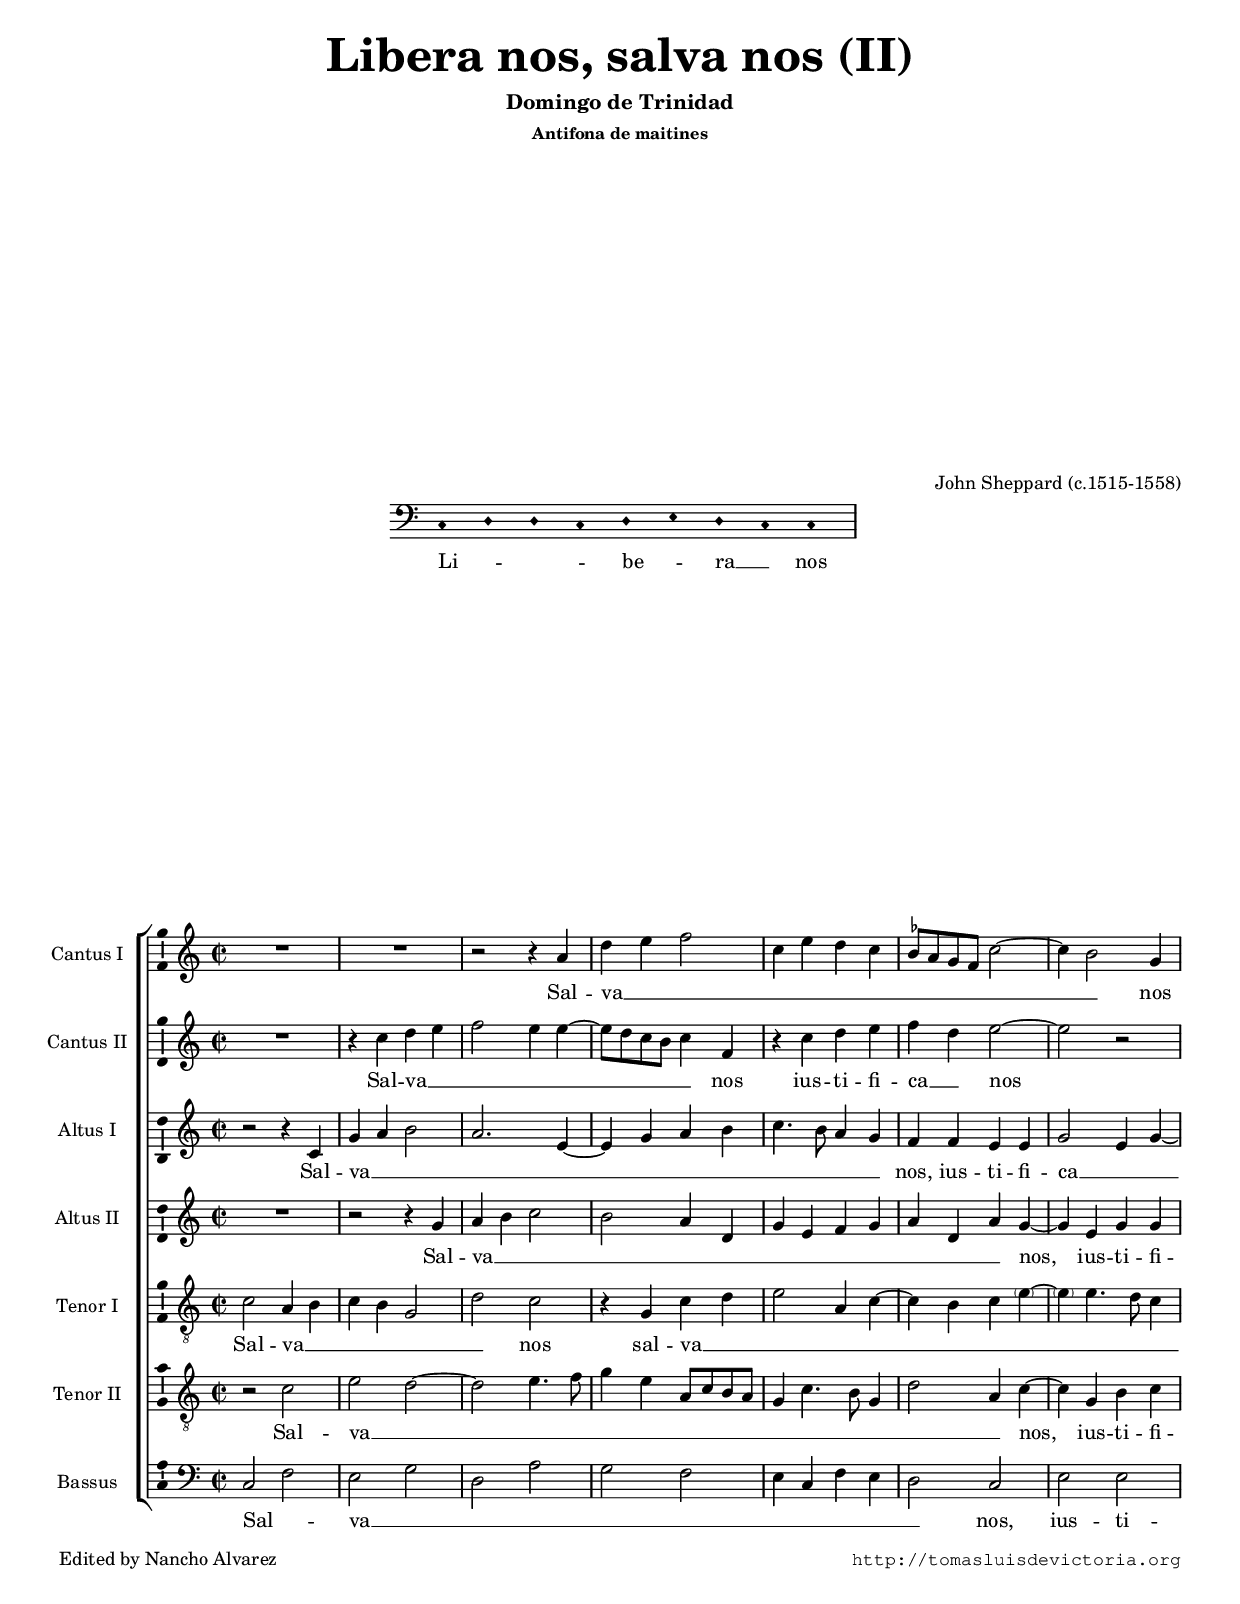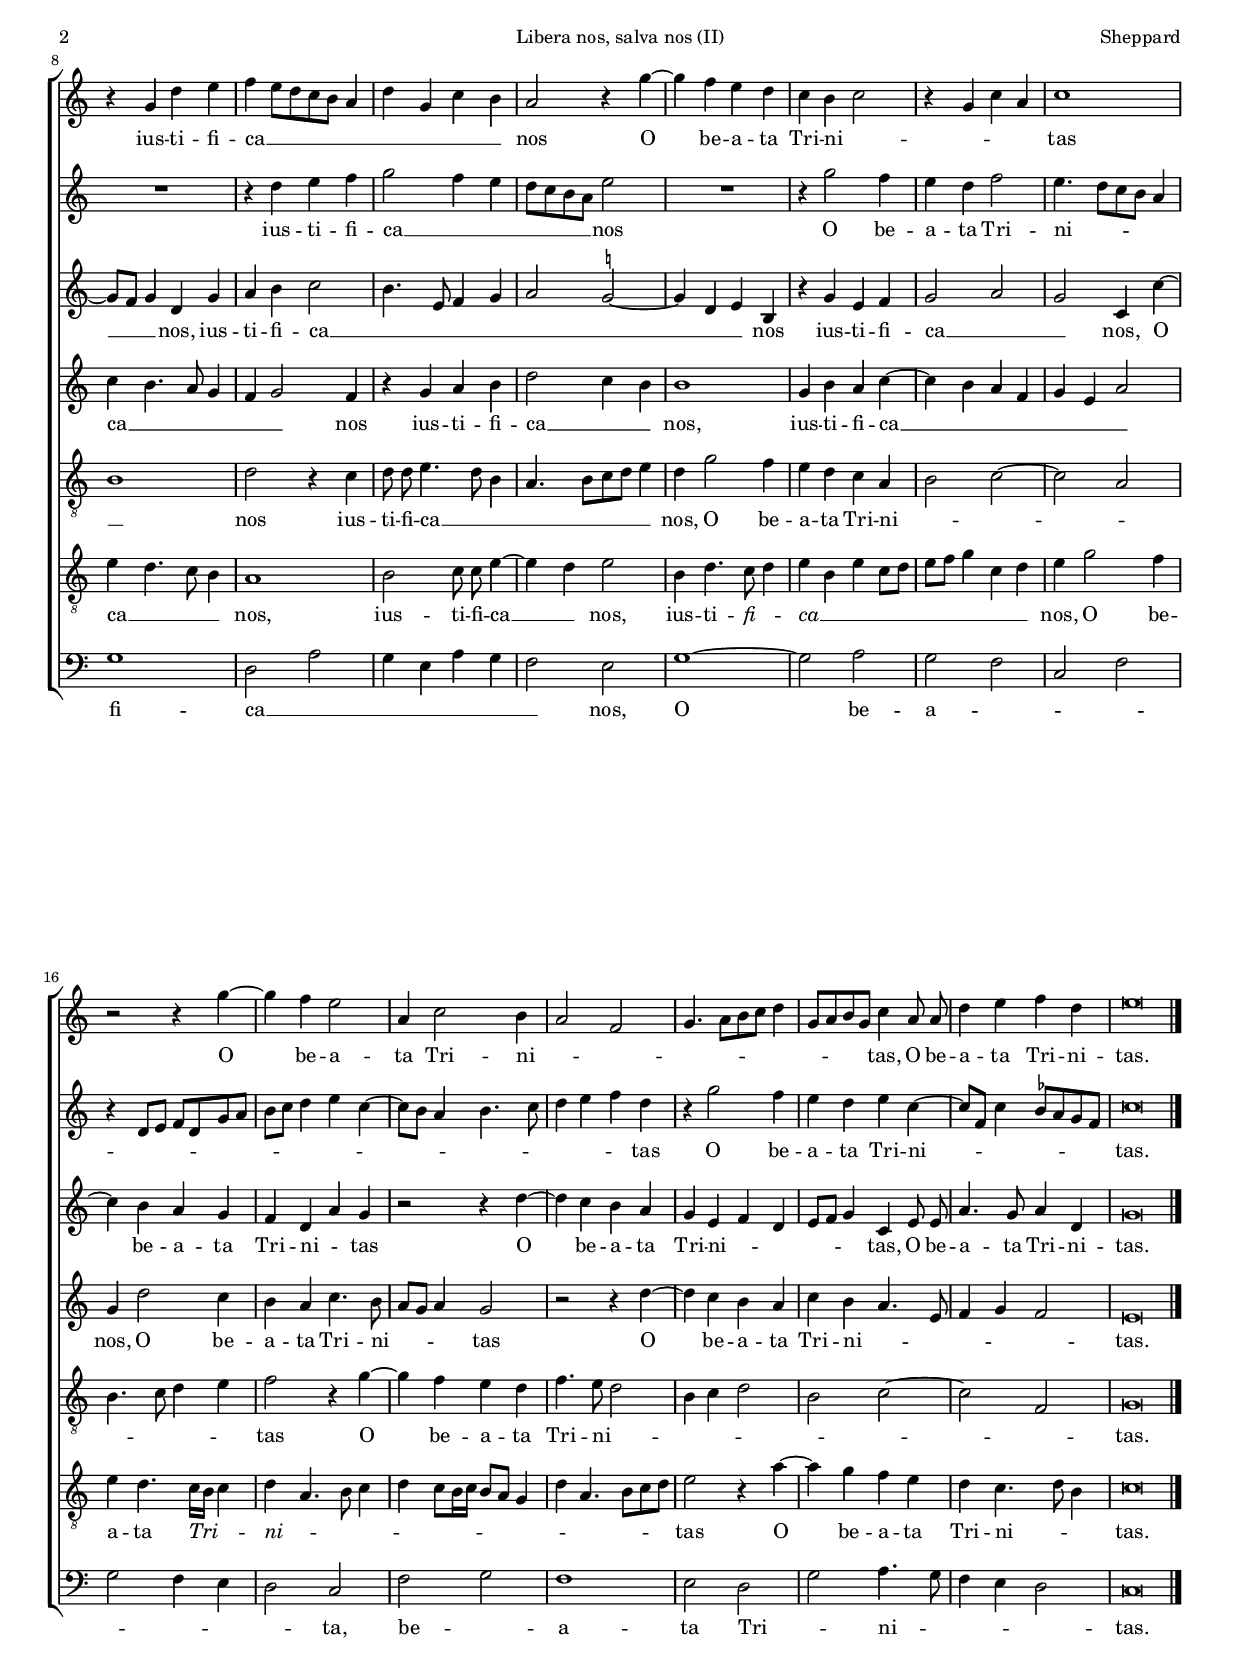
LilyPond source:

\version "2.11.45"

#(set-default-paper-size "a4")
#(set-global-staff-size 16)
#(ly:set-option 'point-and-click #f)

italicas=\override LyricText #'font-shape = #'italic
rectas=\override LyricText #'font-shape = #'upright
ss=\once \set suggestAccidentals = ##t


\header {
	title=\markup{\column {" " " " " " " " " " \bigger \bigger \bigger \bigger "Libera nos, salva nos (II)" }}
	subtitle=\markup{\column{ " " "Domingo de Trinidad" }}
	subsubtitle=\markup{\column{" " "Antifona de maitines" " " " " " " " " " " " " " " " " " " " " " " " " " " }}
	composer="John Sheppard (c.1515-1558)"
	%opus="(-)"
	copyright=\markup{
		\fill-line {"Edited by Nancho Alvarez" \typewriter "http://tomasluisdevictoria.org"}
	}
%	tagline=""
}

\score {\transpose c' b{
<<
         \new Voice = "canto" {
                 \override Staff.TimeSignature #'stencil = #'()
                 \override Stem   #'transparent = ##t
                 \set Score.timing = ##f
                 \override NoteHead   #'style = #'neomensural         
                 \clef "bass" 
                 \key des \major
                 des ees ees des ees f ees des des \bar "|"
         }
         \new Lyrics \lyricsto "canto" {
                 Li -- _ _ _ be -- _ ra __ _ nos
         }
>>
        }%transpose
\layout {
        ragged-right = ##f
        line-width=13.5\cm 
        indent=5.6\cm
}
}

global={\key des \major \time 2/2 \skip 1*23 \bar "|." }


cantus=\relative c''{
	R1
	R
	r2 r4 bes
	ees f ges2
	des4 f ees des
	\ss ces8 bes aes ges des'2 ~
	des4 c2 aes4
	r4 aes ees' f 
	ges f8[ es des c] bes4
	ees aes, des c 
	bes2 r4 aes'4 ~
	aes4 ges f ees
	des c des2
	r4 aes des bes
	des1
	r2 r4 aes' ~
	aes ges f2
	bes,4 des2 c4
	bes2 ges
	aes4. bes8[ c des] ees4
	aes,8 bes c aes des4 bes8 \noBeam bes
	ees4 f ges ees
	f\breve*1/2
}

cantusdos=\relative c''{
	R1
	r4 des ees f 
	ges2 f4 f ~
	f8 ees des c des4 ges,
	r4 des' ees f
	ges ees f2 ~
	f r
	R1
	r4 ees f ges
	aes2 ges4 f
	ees8 des c bes f'2
	R1
	r4 aes2 ges4
	f4 ees ges2
	f4. ees8[ des c] bes4
	r4 ees,8 f ges ees aes bes
	c des ees4 f des ~
	des8 c bes4 c4. des8
	ees4 f ges ees
	r4 aes2 ges4
	f4 ees f des ~
	des8 ges, des'4 \ss ces8 bes aes ges
	des'\breve*1/2
}

altus=\relative c'{
	r2 r4 des 
	aes' bes c2 
	bes2. f4 ~
	f aes bes c
	des4. c8 bes4 aes
	ges ges f f
	aes2 f4 aes ~
	aes8 ges aes4 ees aes
	bes c des2
	c4. f,8 ges4 aes
	bes2 \ss aes?2 ~
	aes4 ees f c
	r4 aes' f ges
	aes2 bes
	aes2 des,4 des' ~
	des c bes aes
	ges ees bes' aes
	r2 r4 ees' ~
	ees4 des c bes
	aes f ges ees
	f8 ges aes4 des, f8 \noBeam f
	bes4. aes8 bes4 ees,
	aes\breve*1/2
}

altusdos=\relative c''{
	R1
	r2 r4 aes 
	bes c des2
	c bes4 ees,
	aes4 f ges aes
	bes ees, bes' aes ~
	aes f aes aes
	des c4. bes8 aes4
	ges aes2 ges4
	r4 aes bes c
	ees2 des4 c
	c1
	aes4 c bes4 des4 ~
	des c bes ges
	aes f bes2
	aes4 ees'2 des4
	c bes des4. c8 
	bes8 aes bes4 aes2
	r2 r4 ees' ~
	ees des c bes
	des c bes4. f8 
	ges4 aes4 ges2
	f\breve*1/2
}

tenor=\relative c'{
	des2 bes4 c des c aes2
	ees' des
	r4 aes des ees
	f2 bes,4 des ~
	des c des \parenthesize f ~
	\parenthesize f f4. ees8 des4
	c1
	ees2 r4 des
	ees8 \noBeam ees f4. ees8 c4
	bes4. c8[ des ees] f4
	ees4 aes2 ges4
	f ees des bes
	c2 des2 ~
	des bes
	c4. des8 ees4 f
	ges2 r4 aes ~
	aes ges f ees
	ges4. f8 ees2
	c4 des ees2
	c des ~
	des ges,
	aes\breve*1/2
}

tenordos=\relative c'{
	r2 des 
	f ees ~
	ees f4. ges8 aes4 f bes,8 des c bes
	aes4 des4. c8 aes4
	ees'2 bes4 des ~
	des aes c des 
	f ees4. des8 c4
	bes1
	c2 des8 \noBeam des f4 ~
	f es4 f2
	c4 ees4. des8 ees4
	f4 c f des8 ees
	f ges aes4 des, ees
	f aes2 ges4
	f ees4. des16 c des4
	ees bes4. c8 des4 
	ees des8 c16 des c8 bes aes4
	ees'4 bes4. c8 des ees
	f2 r4 bes ~
	bes aes ges f
	ees des4. ees8 c4
	des\breve*1/2
}

bassus=\relative c{
	des2 ges
	f aes
	ees bes'
	aes ges
	f4 des ges f
	ees2 des
	f f 
	aes1
	ees2 bes'
	aes4 f bes aes
	ges2 f
	aes1 ~
	aes2 bes2
	aes2 ges
	des ges
	aes
	ges4 f
	ees2 des
	ges aes
	ges1
	f2 ees
	aes2 bes4. aes8
	ges4 f ees2
	des\breve*1/2
}


textocantus=\lyricmode{
Sal -- va __ _ _ _ _ _ _ _ _ _ _ _ _ _ nos
ius -- ti -- fi -- ca __ _ _ _ _ _ _ _ _ _ nos
O _ be -- a -- ta Tri -- ni -- _ _ _ _ tas
O _ be -- a -- ta Tri -- ni -- _ _ _ _ _ _ _ _ _ _ _ tas,
O be -- a -- ta Tri -- ni -- tas.
}

textocantusdos=\lyricmode{
Sal -- va __ _ _ _ _ _ _ _ _ _ nos
ius -- ti -- fi -- ca __ _ nos _
ius -- ti -- fi -- ca __ _ _ _ _ _ _ nos
O be -- a -- ta Tri -- ni -- _ _ _ _ _ _ _ _ _ _ _ _ _ _ _ _ _ _ _ _ _ _ _ tas
O be -- a -- ta Tri -- ni -- _ _ _ _ _ _ _ tas.
}

textoaltus=\lyricmode{
Sal -- va __ _ _ _ _ _ _ _ _ _ _ _ _ nos,
ius -- ti -- fi -- ca __ _ _ _ _ _ nos,
ius -- ti -- fi -- ca __ _ _ _ _ _ _ _ _ _ nos
ius -- ti -- fi -- ca __ _ _ nos,
O _ be -- a -- ta Tri -- ni -- _ tas
O _ be -- a -- ta Tri -- ni -- _ _ _ _ _ tas,
O be -- a -- ta Tri -- ni -- tas.
}

textoaltusdos=\lyricmode{
Sal -- va __ _ _ _ _ _ _ _ _ _ _ _ _ nos, _
ius -- ti -- fi -- ca __ _ _ _ _ _ nos
ius -- ti -- fi -- ca __ _ _ nos,
ius -- ti -- fi -- ca __ _ _ _ _ _ _ _ nos,
O be -- a -- ta Tri -- ni -- _ _ _ tas
O _ be -- a -- ta Tri -- ni -- _ _ _ _ _ tas.
}

textotenor=\lyricmode{
Sal -- va __ _ _ _ _ _ nos
sal -- va __ _ _ _ _ _ _ _ _ _ _ _ _ _ nos
ius -- ti -- fi -- ca __ _ _ _ _ _ _ _ nos,
O be -- a -- ta Tri -- ni -- _ _ _ _ _ _ _ _ tas
O _ be -- a -- ta Tri -- ni -- _ _ _ _ _ _ _ _ tas.
}

textotenordos=\lyricmode{
Sal -- va __ _ _ _ _ _ _ _ _ _ _ _ _ _ _ _ _ nos, _
ius -- ti -- fi -- ca __ _ _ _ nos,
ius -- ti -- fi -- ca __ _ _ nos,
ius -- ti -- \italicas fi -- _ ca __ _ _ _ _ _ _ _ _ _ \rectas nos,
O be -- a -- ta \italicas Tri -- _ _ ni -- _ _ _ _ _ _ _ _ _ _ _ _ _ _ _ \rectas tas
O _ be -- a -- ta Tri -- ni -- _ _ tas.
}

textobassus=\lyricmode{
Sal -- _ va __ _ _ _ _ _ _ _ _ _ _ nos,
ius -- ti -- fi -- ca __ _ _ _ _ _ _ nos,
O _ be -- a -- _ _ _ _ _ _ _ ta,
be -- _ a -- ta Tri -- _ ni -- _ _ _ _ tas.
}



\score {\transpose c' b{
\new ChoirStaff<<

	\new Staff <<\global
	\new Voice="v1" {
		\set Staff.instrumentName="Cantus I " 
		\clef "treble"
		\cantus }
	\new Lyrics \lyricsto "v1" {\textocantus }
	>>

	
	\new Staff <<\global
	\new Voice="v5" {
		\set Staff.instrumentName="Cantus II " 
		\clef "treble"
		\cantusdos }
	\new Lyrics \lyricsto "v5" {\textocantusdos }
	>>

	
	\new Staff << \global
	\new Voice="v2" {
		\set Staff.instrumentName="Altus I "
		%\clef "G_8" 
		\altus}
	\new Lyrics \lyricsto "v2" {\textoaltus }
	>>

	\new Staff << \global
	\new Voice="v6" {
		\set Staff.instrumentName="Altus II "
		%\clef "G_8" 
		\altusdos}
	\new Lyrics \lyricsto "v6" {\textoaltusdos }
	>>

	
	\new Staff <<\global
	\new Voice="v3" {
		\set Staff.instrumentName="Tenor I "
		\clef "G_8"
		\tenor }
	\new Lyrics \lyricsto "v3" {\textotenor }
	>>
	
	\new Staff <<\global
	\new Voice="v7" {
		\set Staff.instrumentName="Tenor II "
		\clef "G_8"
		\tenordos }
	\new Lyrics \lyricsto "v7" {\textotenordos }
	>>
	

	\new Staff <<\global
	\new Voice="v4" {
		\set Staff.instrumentName="Bassus "
		\clef "bass" 
		\bassus }
	\new Lyrics \lyricsto "v4" {\textobassus}
	>>
	
>>
}%transpose

\layout{ 
	%\context {\Lyrics \override VerticalAxisGroup #'minimum-Y-extent = #'(-0 . 0) }
	\context {\Score \override BarNumber #'padding = #2 }
	\context {\Lyrics 
		%\override LyricText #'font-size = #2 
		\override LyricHyphen #'minimum-distance = #0.33
	}\context {\Voice melismaBusyProperties = #'() }
	%\context { \RemoveEmptyStaffContext }
	\context {\Staff \consists Ambitus_engraver }
}

%\midi {}

}


\paper{
	evenHeaderMarkup=\markup  \fill-line { \fromproperty #'page:page-number-string "Libera nos, salva nos (II)" "Sheppard" }
	oddHeaderMarkup= \markup  \fill-line { \on-the-fly #not-first-page "Sheppard" \on-the-fly #not-first-page "Libera nos, salva nos (II)" \on-the-fly #not-first-page \fromproperty #'page:page-number-string }
	system-count=3
	line-width=19.0\cm
	between-system-padding = 0
	ragged-last-bottom = ##f
	foot-separation = 6\mm
}
